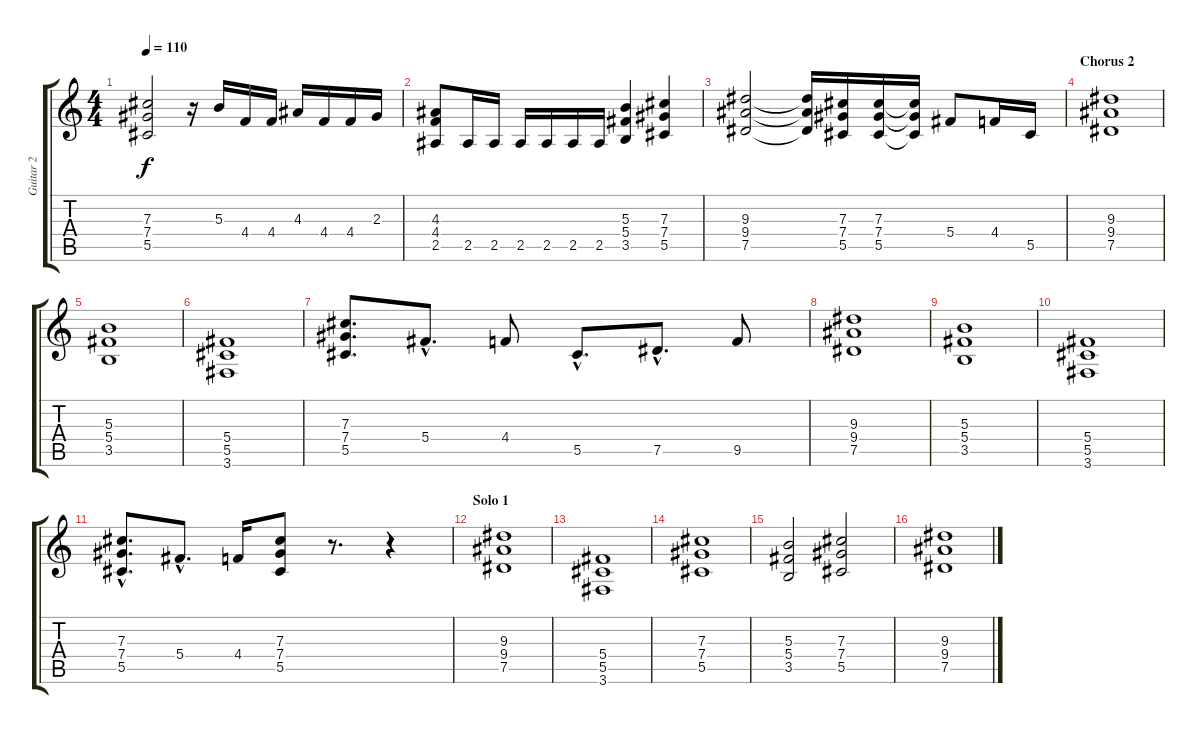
\track ("Guitar 2" "Guitar 2") {instrument distortionguitar}
\staff {score tabs}
\tuning (Eb4 Bb3 Gb3 Db3 Ab2 Eb2) {hide}
\ts (4 4)
\tempo 110
\clef g2
\ks c
(7.3 7.4 5.5).2{dy f} r.16 5.3.16 4.4.16 4.4.16 4.3.16 4.4.16 4.4.16 2.3.16 |
(4.3 4.4 2.5).8 2.5.16 2.5.16 2.5.16 2.5.16 2.5.16 2.5.16 (5.3 5.4 3.5).4 (7.3 7.4 5.5).4 |
(9.3 9.4 7.5).2 (9.3{t} 9.4{t} 7.5{t}).16 (7.3 7.4 5.5).16 (7.3 7.4 5.5).16 (7.3{t} 7.4{t} 5.5{t}).16 5.4.8 4.4.16 5.5.16 |
\section ("" "Chorus 2")
(9.3 9.4 7.5).1 |
(5.3 5.4 3.5).1 |
(5.4 5.5 3.6).1 |
(7.3 7.4 5.5).8{d} 5.4{hac}.8{d} 4.4.8 5.5{hac}.8{d} 7.5{hac}.8{d} 9.5.8 |
(9.3 9.4 7.5).1 |
(5.3 5.4 3.5).1 |
(5.4 5.5 3.6).1 |
(7.3{hac} 7.4{hac} 5.5{hac}).8{d} 5.4{hac}.8{d} 4.4.16 (7.3 7.4 5.5).8 r.8{d} r.4 |
\section ("" "Solo 1")
(9.3 9.4 7.5).1 |
(5.4 5.5 3.6).1 |
(7.3 7.4 5.5).1 |
(5.3 5.4 3.5).2 (7.3 7.4 5.5).2 |
(9.3 9.4 7.5).1
